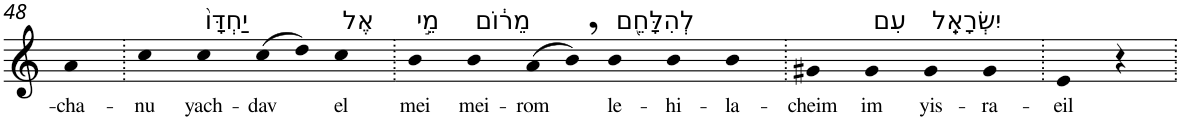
**kern	**text
*part1	*part1
*staff1	*staff1
*I"Piano	*
*I'Pno	*
!!LO:PB:g=z
*clefG2	*
*k[]	*
=48	=48
!	!LO:LY:b
4a	-cha-
=49.	=49.
!	!LO:LY:b
4cc	-nu
!LO:TX:a:t=יַחְדָּו֙	!
!	!LO:LY:b
4cc	yach-
!	!LO:LY:b
(>8cc	-dav
8dd)	.
!LO:TX:a:t=אֶל	!
!	!LO:LY:b
4cc	el
=50.	=50.
!LO:TX:a:t=מֵ֣י	!
!	!LO:LY:b
4b	mei
!LO:TX:a:t=מֵר֔וֹם	!
!	!LO:LY:b
4b	mei-
!	!LO:LY:b
(>8a	-rom
8b,)	.
!LO:TX:a:t=לְהִלָּחֵ֖ם	!
!	!LO:LY:b
4b	le-
!	!LO:LY:b
4b	-hi-
!	!LO:LY:b
4b	-la-
=51.	=51.
!	!LO:LY:b
4g#X	-cheim
!LO:TX:a:t=עִם	!
!	!LO:LY:b
4g#	im
!LO:TX:a:t=יִשְׂרָאֵֽל	!
!	!LO:LY:b
4g#	yis-
!	!LO:LY:b
4g#	-ra-
=52.	=52.
!	!LO:LY:b
4e	-eil
4r	.
=.	=.
*-	*-
